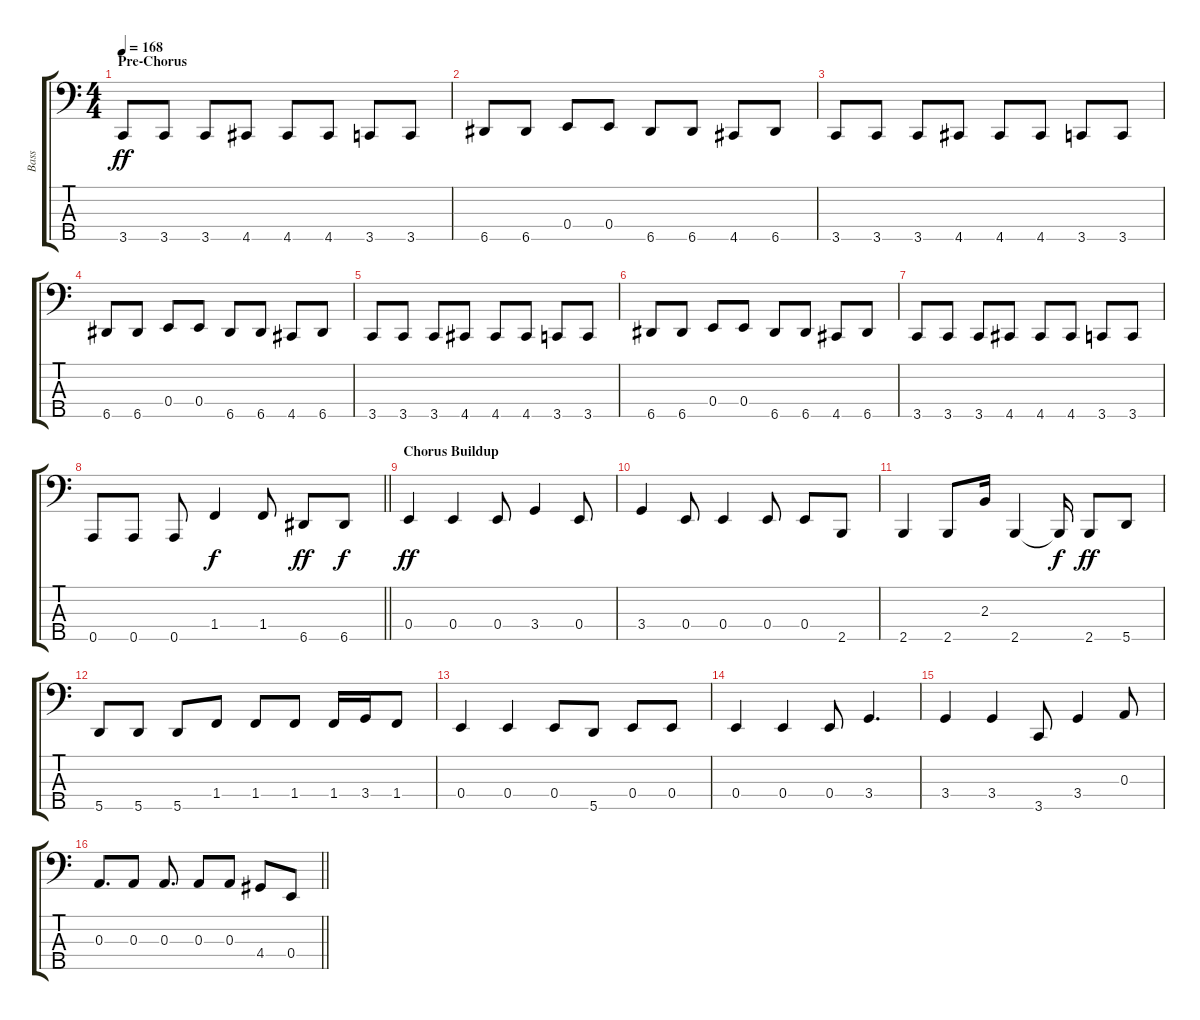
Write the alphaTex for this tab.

\track ("Bass" "Bass") {instrument electricbasspick}
\staff {score tabs}
\tuning (G2 D2 A1 E1 A0) {hide}
\ts (4 4)
\section ("" "Pre-Chorus")
\tempo 168
\clef f4
\ks c
3.5.8{dy ff} 3.5.8 3.5.8 4.5.8 4.5.8 4.5.8 3.5.8 3.5.8 |
6.5.8 6.5.8 0.4.8 0.4.8 6.5.8 6.5.8 4.5.8 6.5.8 |
3.5.8 3.5.8 3.5.8 4.5.8 4.5.8 4.5.8 3.5.8 3.5.8 |
6.5.8 6.5.8 0.4.8 0.4.8 6.5.8 6.5.8 4.5.8 6.5.8 |
3.5.8 3.5.8 3.5.8 4.5.8 4.5.8 4.5.8 3.5.8 3.5.8 |
6.5.8 6.5.8 0.4.8 0.4.8 6.5.8 6.5.8 4.5.8 6.5.8 |
3.5.8 3.5.8 3.5.8 4.5.8 4.5.8 4.5.8 3.5.8 3.5.8 |
\barLineRight lightlight
0.5.8 0.5.8 0.5.8 1.4.4{dy f} 1.4.8 6.5.8{dy ff} 6.5.8{dy f} |
\section ("" "Chorus Buildup")
0.4.4{dy ff} 0.4.4 0.4.8 3.4.4 0.4.8 |
3.4.4 0.4.8 0.4.4 0.4.8 0.4.8 2.5.8 |
2.5.4 2.5.8 2.3.16 2.5.4 2.5{t}.16{dy f} 2.5.8{dy ff} 5.5.8 |
5.5.8 5.5.8 5.5.8 1.4.8 1.4.8 1.4.8 1.4.16 3.4.16 1.4.8 |
0.4.4 0.4.4 0.4.8 5.5.8 0.4.8 0.4.8 |
0.4.4 0.4.4 0.4.8 3.4.4{d} |
3.4.4 3.4.4 3.5.8 3.4.4 0.3.8 |
\barLineRight lightlight
0.3.8{d} 0.3.8 0.3.8{d} 0.3.8 0.3.8 4.4.8 0.4.8
